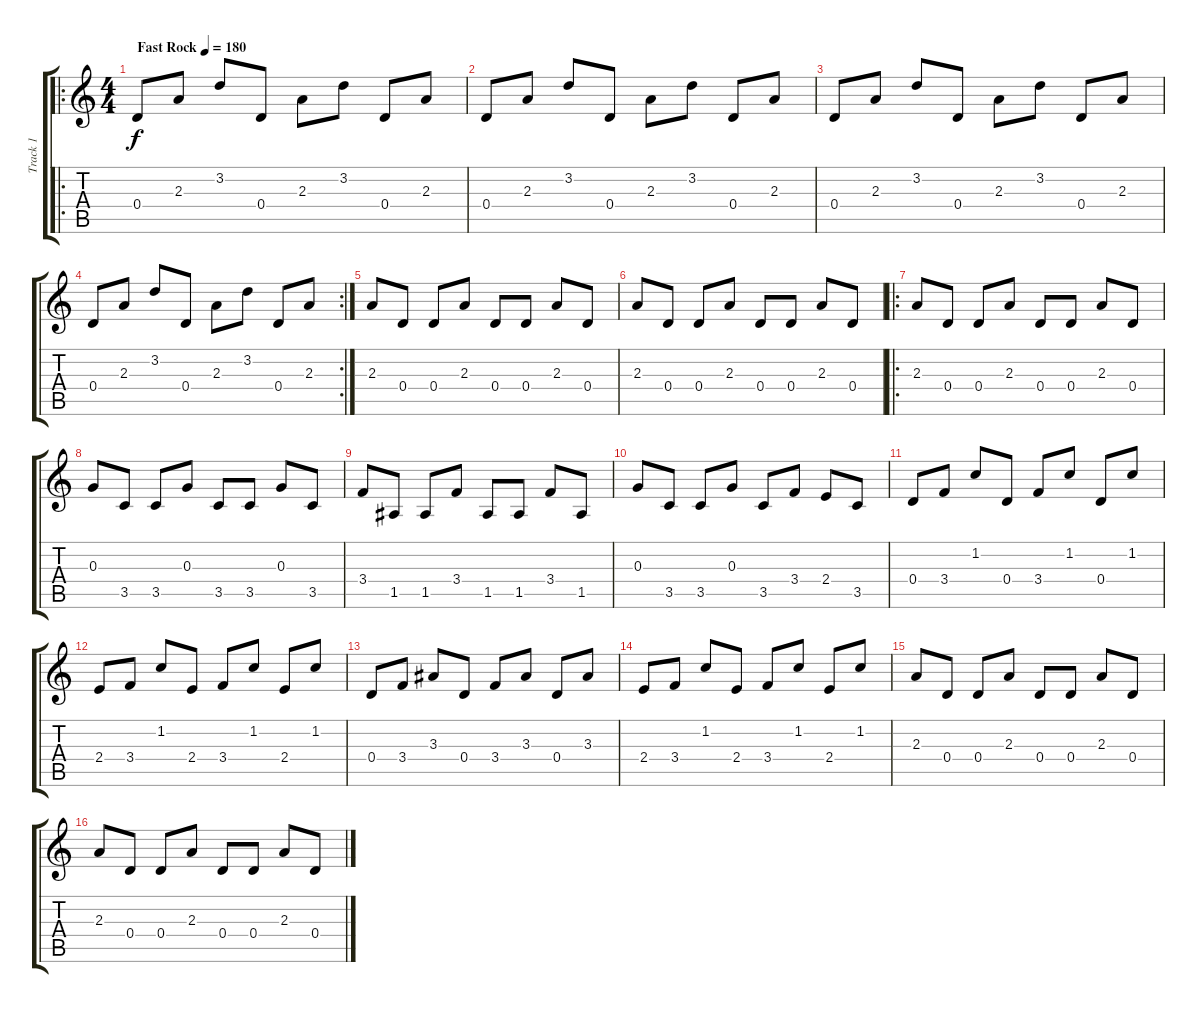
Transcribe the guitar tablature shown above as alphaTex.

\track ("Track 1" "Track 1") {instrument overdrivenguitar}
\staff {score tabs}
\tuning (E4 B3 G3 D3 A2 E2) {hide}
\ro
\ts (4 4)
\tempo (180 "Fast Rock")
\clef g2
\ks c
0.4.8{dy f instrument overdrivenguitar} 2.3.8 3.2.8 0.4.8 2.3.8 3.2.8 0.4.8 2.3.8 |
0.4.8 2.3.8 3.2.8 0.4.8 2.3.8 3.2.8 0.4.8 2.3.8 |
0.4.8 2.3.8 3.2.8 0.4.8 2.3.8 3.2.8 0.4.8 2.3.8 |
\rc 2
0.4.8 2.3.8 3.2.8 0.4.8 2.3.8 3.2.8 0.4.8 2.3.8 |
2.3.8 0.4.8 0.4.8 2.3.8 0.4.8 0.4.8 2.3.8 0.4.8 |
2.3.8 0.4.8 0.4.8 2.3.8 0.4.8 0.4.8 2.3.8 0.4.8 |
\ro
2.3.8 0.4.8 0.4.8 2.3.8 0.4.8 0.4.8 2.3.8 0.4.8 |
0.3.8 3.5.8 3.5.8 0.3.8 3.5.8 3.5.8 0.3.8 3.5.8 |
3.4.8 1.5.8 1.5.8 3.4.8 1.5.8 1.5.8 3.4.8 1.5.8 |
0.3.8 3.5.8 3.5.8 0.3.8 3.5.8 3.4.8 2.4.8 3.5.8 |
0.4.8 3.4.8 1.2.8 0.4.8 3.4.8 1.2.8 0.4.8 1.2.8 |
2.4.8 3.4.8 1.2.8 2.4.8 3.4.8 1.2.8 2.4.8 1.2.8 |
0.4.8 3.4.8 3.3.8 0.4.8 3.4.8 3.3.8 0.4.8 3.3.8 |
2.4.8 3.4.8 1.2.8 2.4.8 3.4.8 1.2.8 2.4.8 1.2.8 |
2.3.8 0.4.8 0.4.8 2.3.8 0.4.8 0.4.8 2.3.8 0.4.8 |
2.3.8 0.4.8 0.4.8 2.3.8 0.4.8 0.4.8 2.3.8 0.4.8
